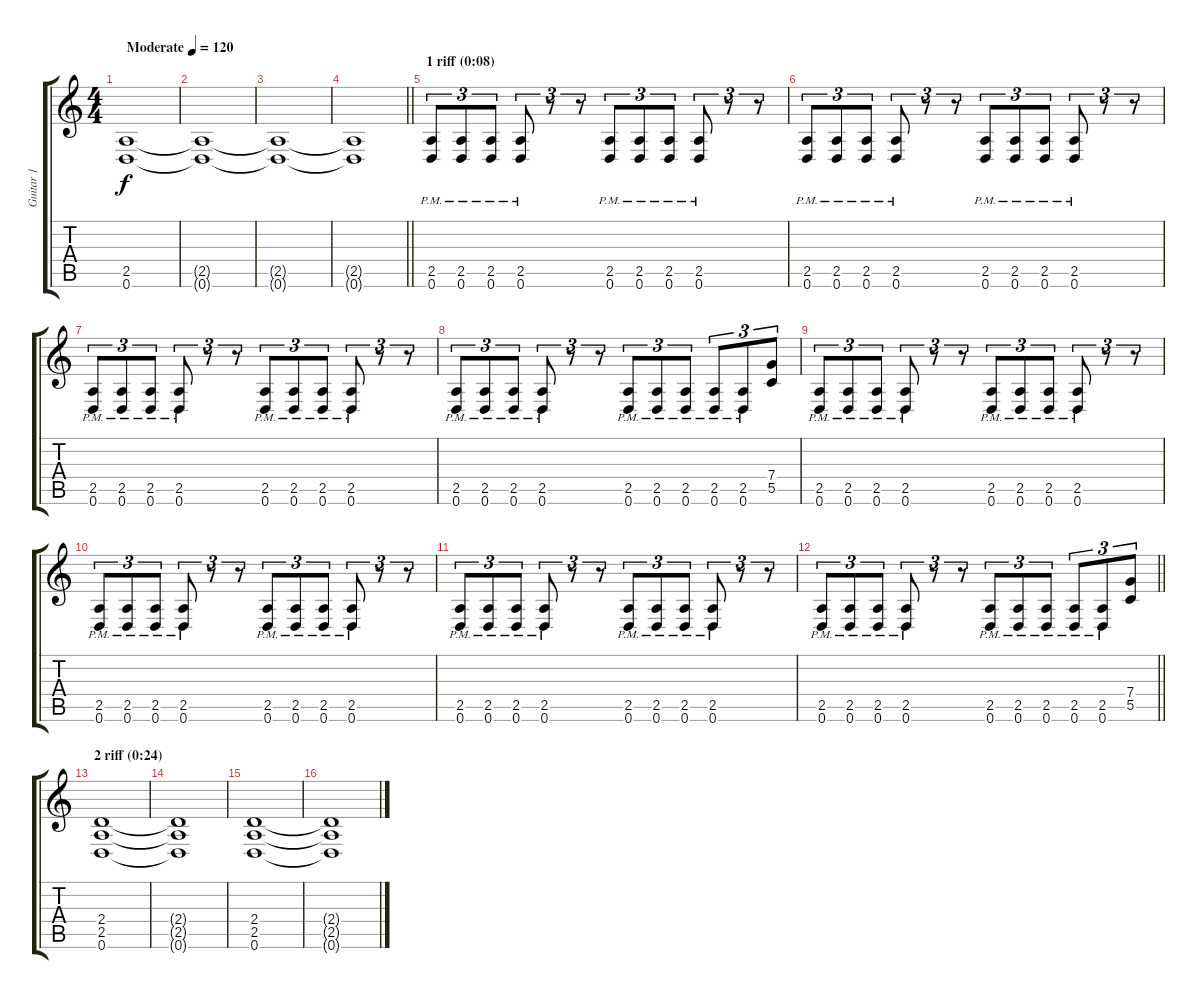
\track ("Guitar 1" "Guitar 1") {instrument distortionguitar}
\staff {score tabs}
\tuning (D4 A3 F3 C3 G2 D2) {hide}
\ts (4 4)
\section ("" "")
\tempo (120 "Moderate")
\clef g2
\ks c
(2.5 0.6).1{dy f instrument distortionguitar} |
(2.5{t} 0.6{t}).1 |
(2.5{t} 0.6{t}).1 |
\barLineRight lightlight
(2.5{t} 0.6{t}).1 |
\section ("" "1 riff (0:08)")
(2.5{pm} 0.6{pm}).8{tu (3 2)} (2.5{pm} 0.6{pm}).8{tu (3 2)} (2.5{pm} 0.6{pm}).8{tu (3 2)} (2.5{pm} 0.6{pm}).8{tu (3 2)} r.8{tu (3 2)} r.8{tu (3 2)} (2.5{pm} 0.6{pm}).8{tu (3 2)} (2.5{pm} 0.6{pm}).8{tu (3 2)} (2.5{pm} 0.6{pm}).8{tu (3 2)} (2.5{pm} 0.6{pm}).8{tu (3 2)} r.8{tu (3 2)} r.8{tu (3 2)} |
(2.5{pm} 0.6{pm}).8{tu (3 2)} (2.5{pm} 0.6{pm}).8{tu (3 2)} (2.5{pm} 0.6{pm}).8{tu (3 2)} (2.5{pm} 0.6{pm}).8{tu (3 2)} r.8{tu (3 2)} r.8{tu (3 2)} (2.5{pm} 0.6{pm}).8{tu (3 2)} (2.5{pm} 0.6{pm}).8{tu (3 2)} (2.5{pm} 0.6{pm}).8{tu (3 2)} (2.5{pm} 0.6{pm}).8{tu (3 2)} r.8{tu (3 2)} r.8{tu (3 2)} |
(2.5{pm} 0.6{pm}).8{tu (3 2)} (2.5{pm} 0.6{pm}).8{tu (3 2)} (2.5{pm} 0.6{pm}).8{tu (3 2)} (2.5{pm} 0.6{pm}).8{tu (3 2)} r.8{tu (3 2)} r.8{tu (3 2)} (2.5{pm} 0.6{pm}).8{tu (3 2)} (2.5{pm} 0.6{pm}).8{tu (3 2)} (2.5{pm} 0.6{pm}).8{tu (3 2)} (2.5{pm} 0.6{pm}).8{tu (3 2)} r.8{tu (3 2)} r.8{tu (3 2)} |
(2.5{pm} 0.6{pm}).8{tu (3 2)} (2.5{pm} 0.6{pm}).8{tu (3 2)} (2.5{pm} 0.6{pm}).8{tu (3 2)} (2.5{pm} 0.6{pm}).8{tu (3 2)} r.8{tu (3 2)} r.8{tu (3 2)} (2.5{pm} 0.6{pm}).8{tu (3 2)} (2.5{pm} 0.6{pm}).8{tu (3 2)} (2.5{pm} 0.6{pm}).8{tu (3 2)} (2.5{pm} 0.6{pm}).8{tu (3 2)} (2.5{pm} 0.6{pm}).8{tu (3 2)} (7.4 5.5).8{tu (3 2)} |
(2.5{pm} 0.6{pm}).8{tu (3 2)} (2.5{pm} 0.6{pm}).8{tu (3 2)} (2.5{pm} 0.6{pm}).8{tu (3 2)} (2.5{pm} 0.6{pm}).8{tu (3 2)} r.8{tu (3 2)} r.8{tu (3 2)} (2.5{pm} 0.6{pm}).8{tu (3 2)} (2.5{pm} 0.6{pm}).8{tu (3 2)} (2.5{pm} 0.6{pm}).8{tu (3 2)} (2.5{pm} 0.6{pm}).8{tu (3 2)} r.8{tu (3 2)} r.8{tu (3 2)} |
(2.5{pm} 0.6{pm}).8{tu (3 2)} (2.5{pm} 0.6{pm}).8{tu (3 2)} (2.5{pm} 0.6{pm}).8{tu (3 2)} (2.5{pm} 0.6{pm}).8{tu (3 2)} r.8{tu (3 2)} r.8{tu (3 2)} (2.5{pm} 0.6{pm}).8{tu (3 2)} (2.5{pm} 0.6{pm}).8{tu (3 2)} (2.5{pm} 0.6{pm}).8{tu (3 2)} (2.5{pm} 0.6{pm}).8{tu (3 2)} r.8{tu (3 2)} r.8{tu (3 2)} |
(2.5{pm} 0.6{pm}).8{tu (3 2)} (2.5{pm} 0.6{pm}).8{tu (3 2)} (2.5{pm} 0.6{pm}).8{tu (3 2)} (2.5{pm} 0.6{pm}).8{tu (3 2)} r.8{tu (3 2)} r.8{tu (3 2)} (2.5{pm} 0.6{pm}).8{tu (3 2)} (2.5{pm} 0.6{pm}).8{tu (3 2)} (2.5{pm} 0.6{pm}).8{tu (3 2)} (2.5{pm} 0.6{pm}).8{tu (3 2)} r.8{tu (3 2)} r.8{tu (3 2)} |
\barLineRight lightlight
(2.5{pm} 0.6{pm}).8{tu (3 2)} (2.5{pm} 0.6{pm}).8{tu (3 2)} (2.5{pm} 0.6{pm}).8{tu (3 2)} (2.5{pm} 0.6{pm}).8{tu (3 2)} r.8{tu (3 2)} r.8{tu (3 2)} (2.5{pm} 0.6{pm}).8{tu (3 2)} (2.5{pm} 0.6{pm}).8{tu (3 2)} (2.5{pm} 0.6{pm}).8{tu (3 2)} (2.5{pm} 0.6{pm}).8{tu (3 2)} (2.5{pm} 0.6{pm}).8{tu (3 2)} (7.4 5.5).8{tu (3 2)} |
\section ("" "2 riff (0:24)")
(2.4 2.5 0.6).1 |
(2.4{t} 2.5{t} 0.6{t}).1 |
(2.4 2.5 0.6).1 |
(2.4{t} 2.5{t} 0.6{t}).1
